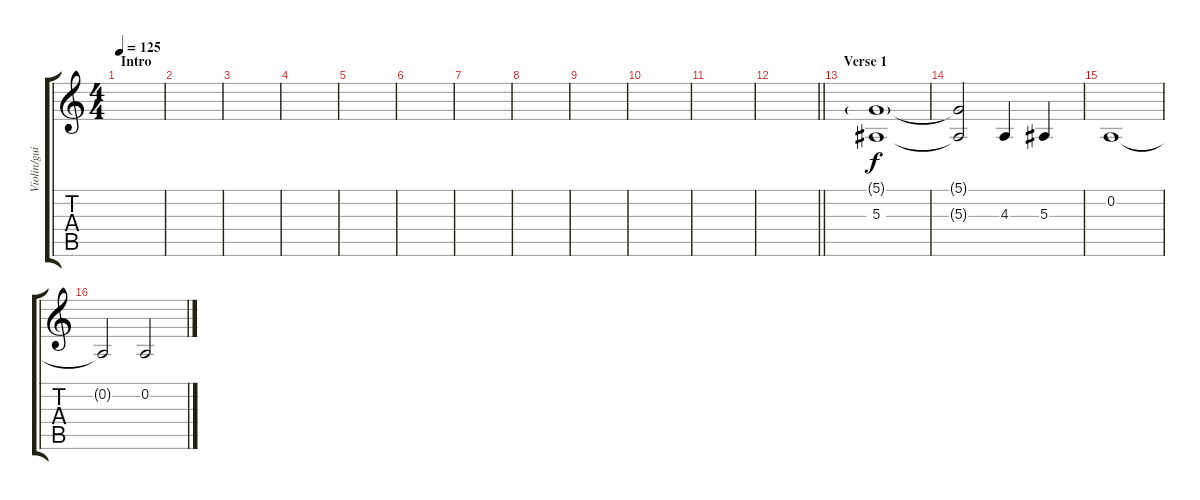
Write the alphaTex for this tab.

\track ("Violin/guitar" "Violin/gui") {instrument violin}
\staff {score tabs}
\tuning (D4 A3 F3 C3 G2 D2) {hide}
\ts (4 4)
\section ("" "Intro")
\tempo 125
\clef g2
\ks c
|
|
|
|
|
|
|
|
|
|
|
\barLineRight lightlight
|
\section ("" "Verse 1")
(5.1{g} 5.3).1 |
(5.1{t} 5.3{t}).2{dy f} 4.3.4 5.3.4 |
0.2.1 |
0.2{t}.2 0.2.2
